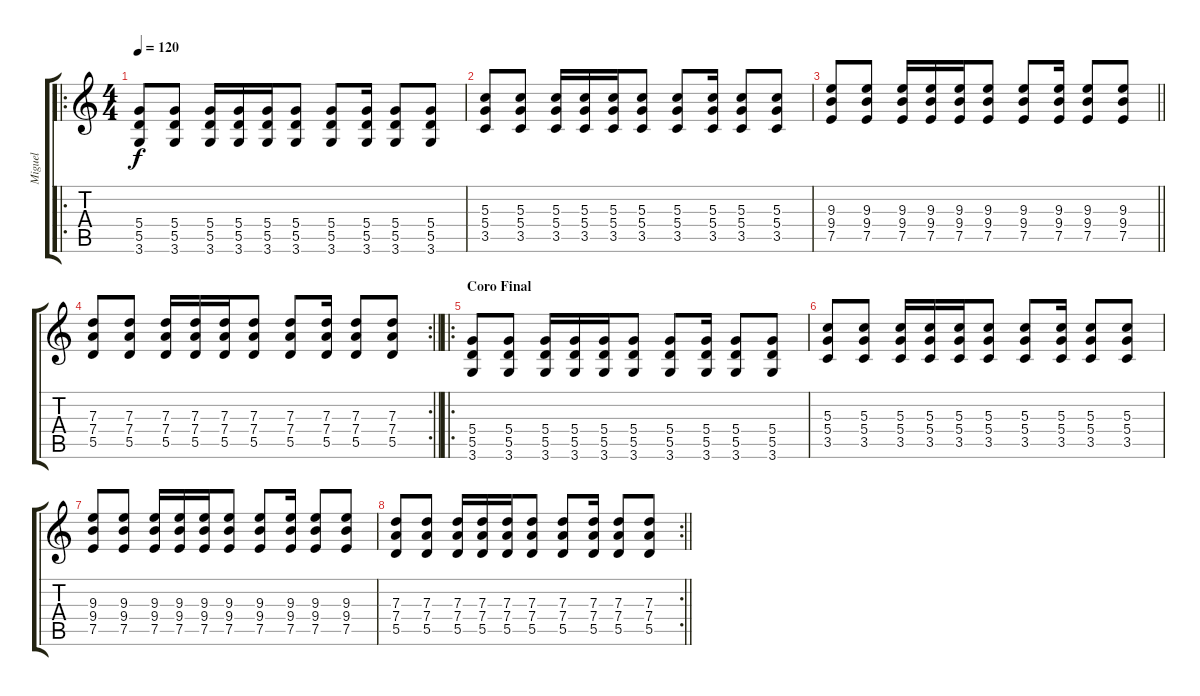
\track ("Miguel" "Miguel") {instrument distortionguitar}
\staff {score tabs}
\tuning (E4 B3 G3 D3 A2 E2) {hide}
\ro
\ts (4 4)
\section ("" "")
\tempo 120
\clef g2
\ks c
(5.4 5.5 3.6).8{dy f instrument distortionguitar} (5.4 5.5 3.6).8 (5.4 5.5 3.6).16 (5.4 5.5 3.6).16 (5.4 5.5 3.6).16 (5.4 5.5 3.6).8 (5.4 5.5 3.6).8 (5.4 5.5 3.6).16 (5.4 5.5 3.6).8 (5.4 5.5 3.6).8 |
(5.3 5.4 3.5).8 (5.3 5.4 3.5).8 (5.3 5.4 3.5).16 (5.3 5.4 3.5).16 (5.3 5.4 3.5).16 (5.3 5.4 3.5).8 (5.3 5.4 3.5).8 (5.3 5.4 3.5).16 (5.3 5.4 3.5).8 (5.3 5.4 3.5).8 |
\barLineRight lightlight
(9.3 9.4 7.5).8 (9.3 9.4 7.5).8 (9.3 9.4 7.5).16 (9.3 9.4 7.5).16 (9.3 9.4 7.5).16 (9.3 9.4 7.5).8 (9.3 9.4 7.5).8 (9.3 9.4 7.5).16 (9.3 9.4 7.5).8 (9.3 9.4 7.5).8 |
\rc 2
\barLineRight lightlight
(7.3 7.4 5.5).8 (7.3 7.4 5.5).8 (7.3 7.4 5.5).16 (7.3 7.4 5.5).16 (7.3 7.4 5.5).16 (7.3 7.4 5.5).8 (7.3 7.4 5.5).8 (7.3 7.4 5.5).16 (7.3 7.4 5.5).8 (7.3 7.4 5.5).8 |
\ro
\section ("" "Coro Final")
(5.4 5.5 3.6).8 (5.4 5.5 3.6).8 (5.4 5.5 3.6).16 (5.4 5.5 3.6).16 (5.4 5.5 3.6).16 (5.4 5.5 3.6).8 (5.4 5.5 3.6).8 (5.4 5.5 3.6).16 (5.4 5.5 3.6).8 (5.4 5.5 3.6).8 |
(5.3 5.4 3.5).8 (5.3 5.4 3.5).8 (5.3 5.4 3.5).16 (5.3 5.4 3.5).16 (5.3 5.4 3.5).16 (5.3 5.4 3.5).8 (5.3 5.4 3.5).8 (5.3 5.4 3.5).16 (5.3 5.4 3.5).8 (5.3 5.4 3.5).8 |
(9.3 9.4 7.5).8 (9.3 9.4 7.5).8 (9.3 9.4 7.5).16 (9.3 9.4 7.5).16 (9.3 9.4 7.5).16 (9.3 9.4 7.5).8 (9.3 9.4 7.5).8 (9.3 9.4 7.5).16 (9.3 9.4 7.5).8 (9.3 9.4 7.5).8 |
\rc 2
\barLineRight lightlight
(7.3 7.4 5.5).8 (7.3 7.4 5.5).8 (7.3 7.4 5.5).16 (7.3 7.4 5.5).16 (7.3 7.4 5.5).16 (7.3 7.4 5.5).8 (7.3 7.4 5.5).8 (7.3 7.4 5.5).16 (7.3 7.4 5.5).8 (7.3 7.4 5.5).8
